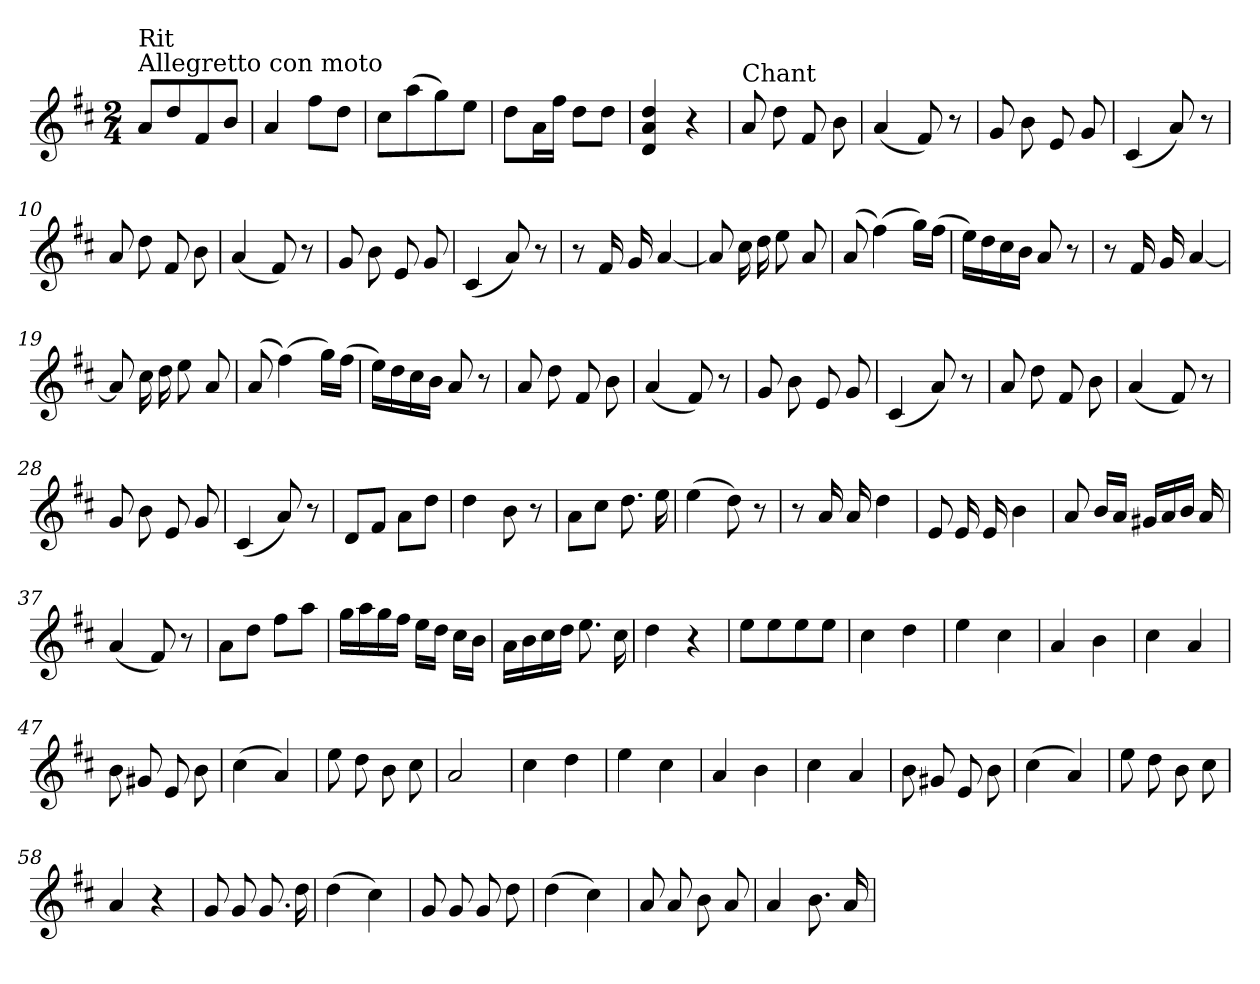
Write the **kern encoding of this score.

**kern
*part1
*staff1
*clefG2
*k[f#c#]
*D:
*M2/4
=1
!LO:TX:a:t=Allegretto con moto
!LO:TX:a:t=Rit
8a/L
8dd/
8f#/
8b/J
=2
4a/
8ff#\L
8dd\J
=3
8cc#\L
(>8aa\
8gg\)
8ee\J
=4
8dd\L
16a\L
16ff#\JJ
8dd\L
8dd\J
=5
4d/ 4a/ 4dd/
4r
=6
!LO:TX:a:t=Chant
8a/
8dd\
8f#/
8b\
=7
(<4a/
8f#/)
8r
=8
8g/
8b\
8e/
8g/
!!LO:LB:g=z
=9
(<4c#/
8a/)
8r
=10
8a/
8dd\
8f#/
8b\
=11
(<4a/
8f#/)
8r
=12
8g/
8b\
8e/
8g/
=13
(<4c#/
8a/)
8r
=14
8r
16f#/
16g/
[4a/
=15
8a/]
16cc#\
16dd\
8ee\
8a/
=16
(>8a/
(>4ff#\)
16gg\LL)
(>16ff#\JJ
!!LO:LB:g=z
=17
16ee\LL)
16dd\
16cc#\
16b\JJ
8a/
8r
=18
8r
16f#/
16g/
[4a/
=19
8a/]
16cc#\
16dd\
8ee\
8a/
=20
(>8a/
(>4ff#\)
16gg\LL)
(>16ff#\JJ
=21
16ee\LL)
16dd\
16cc#\
16b\JJ
8a/
8r
=22
8a/
8dd\
8f#/
8b\
=23
(<4a/
8f#/)
8r
=24
8g/
8b\
8e/
8g/
!!LO:LB:g=z
=25
(<4c#/
8a/)
8r
=26
8a/
8dd\
8f#/
8b\
=27
(<4a/
8f#/)
8r
=28
8g/
8b\
8e/
8g/
=29
(<4c#/
8a/)
8r
=30
8d/L
8f#/J
8a\L
8dd\J
=31
4dd\
8b\
8r
!!LO:LB:g=z
=32
8a\L
8cc#\J
8.dd\
16ee\
!!LO:LB:g=z
=33
(>4ee\
8dd\)
8r
=34
8r
16a/
16a/
4dd\
=35
8e/
16e/
16e/
4b\
=36
8a/
16b/LL
16a/JJ
16g#X/LL
16a/
16b/JJ
16a/
=37
(<4a/
8f#/)
8r
=38
8a\L
8dd\J
8ff#\L
8aa\J
=39
16gg\LL
16aa\
16gg\
16ff#\JJ
16ee\LL
16dd\JJ
16cc#\LL
16b\JJ
!!LO:LB:g=z
=40
16a\LL
16b\
16cc#\
16dd\JJ
8.ee\
16cc#\
=41
4dd\
4r
=42
8ee\L
8ee\
8ee\
8ee\J
=43
4cc#\
4dd\
=44
4ee\
4cc#\
=45
4a/
4b\
=46
4cc#\
4a/
=47
8b\
8g#X/
8e/
8b\
=48
(>4cc#\
4a/)
=49
8ee\
8dd\
8b\
8cc#\
!!LO:LB:g=z
=50
2a/
=51
4cc#\
4dd\
=52
4ee\
4cc#\
=53
4a/
4b\
=54
4cc#\
4a/
=55
8b\
8g#X/
8e/
8b\
=56
(>4cc#\
4a/)
=57
8ee\
8dd\
8b\
8cc#\
=58
4a/
4r
=59
8g/
8g/
8.g/
16dd\
!!LO:PB:g=z
=60
(>4dd\
4cc#\)
=61
8g/
8g/
8g/
8dd\
=62
(>4dd\
4cc#\)
=63
8a/
8a/
8b\
8a/
=64
4a/
8.b\
16a/
=
*-
